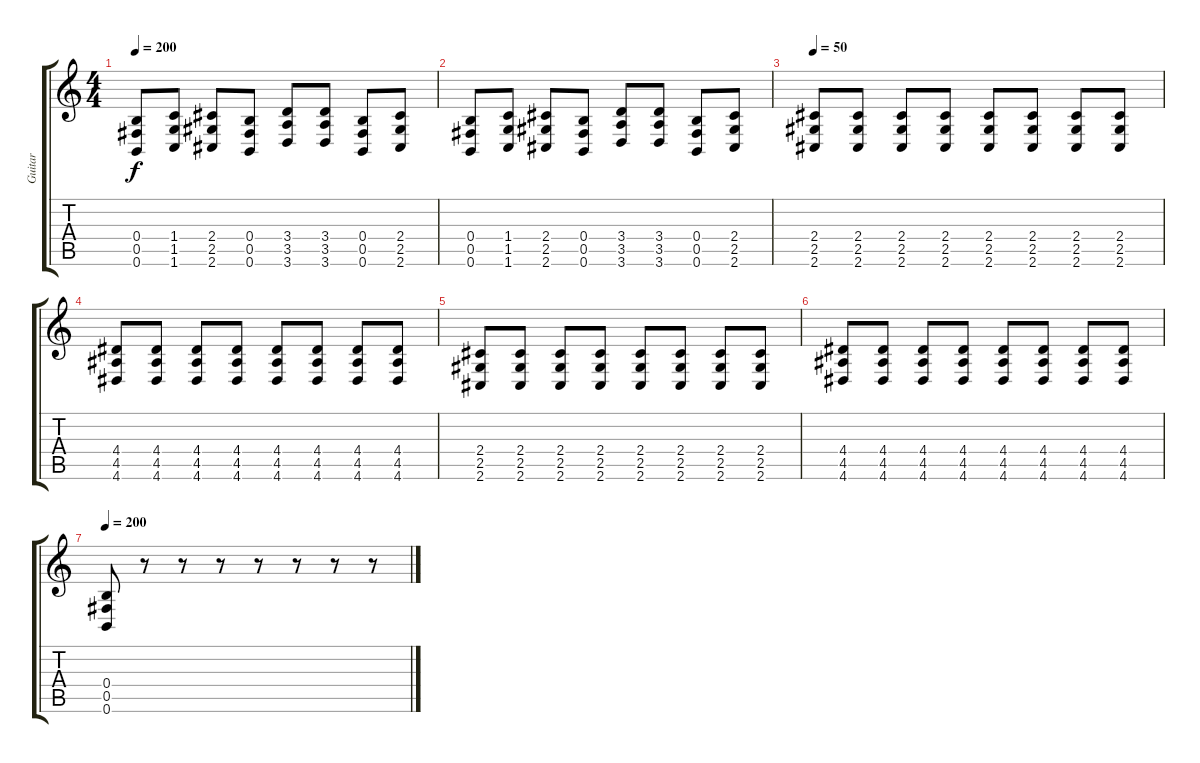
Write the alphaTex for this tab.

\track ("Guitar" "Guitar") {instrument distortionguitar}
\staff {score tabs}
\tuning (Db4 Ab3 E3 B2 Gb2 B1) {hide}
\ts (4 4)
\tempo 200
\clef g2
\ks c
(0.4 0.5 0.6).8{dy f} (1.4 1.5 1.6).8 (2.4 2.5 2.6).8 (0.4 0.5 0.6).8 (3.4 3.5 3.6).8 (3.4 3.5 3.6).8 (0.4 0.5 0.6).8 (2.4 2.5 2.6).8 |
(0.4 0.5 0.6).8 (1.4 1.5 1.6).8 (2.4 2.5 2.6).8 (0.4 0.5 0.6).8 (3.4 3.5 3.6).8 (3.4 3.5 3.6).8 (0.4 0.5 0.6).8 (2.4 2.5 2.6).8 |
\tempo 50
(2.4 2.5 2.6).8 (2.4 2.5 2.6).8 (2.4 2.5 2.6).8 (2.4 2.5 2.6).8 (2.4 2.5 2.6).8 (2.4 2.5 2.6).8 (2.4 2.5 2.6).8 (2.4 2.5 2.6).8 |
(4.4 4.5 4.6).8 (4.4 4.5 4.6).8 (4.4 4.5 4.6).8 (4.4 4.5 4.6).8 (4.4 4.5 4.6).8 (4.4 4.5 4.6).8 (4.4 4.5 4.6).8 (4.4 4.5 4.6).8 |
(2.4 2.5 2.6).8 (2.4 2.5 2.6).8 (2.4 2.5 2.6).8 (2.4 2.5 2.6).8 (2.4 2.5 2.6).8 (2.4 2.5 2.6).8 (2.4 2.5 2.6).8 (2.4 2.5 2.6).8 |
(4.4 4.5 4.6).8 (4.4 4.5 4.6).8 (4.4 4.5 4.6).8 (4.4 4.5 4.6).8 (4.4 4.5 4.6).8 (4.4 4.5 4.6).8 (4.4 4.5 4.6).8 (4.4 4.5 4.6).8 |
\tempo 200
(0.4 0.5 0.6).8 r.8 r.8 r.8 r.8 r.8 r.8 r.8
